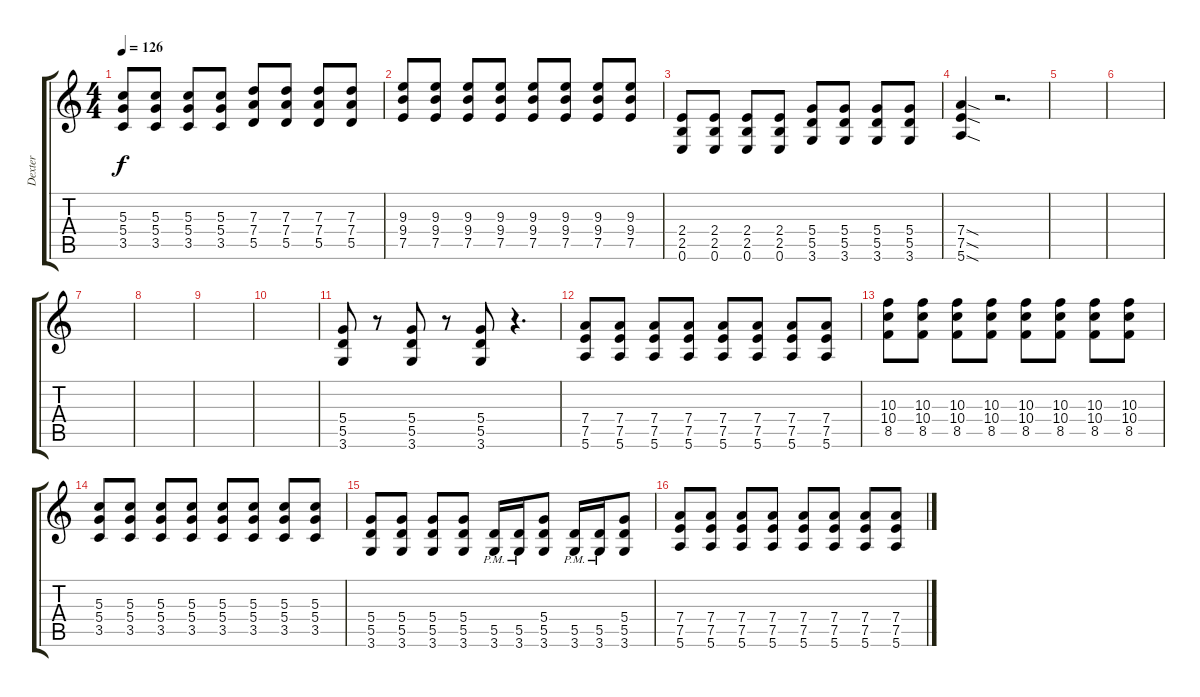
\track ("Dexter" "Dexter") {instrument distortionguitar}
\staff {score tabs}
\tuning (E4 B3 G3 D3 A2 E2) {hide}
\ts (4 4)
\tempo 126
\clef g2
\ks c
(5.3 5.4 3.5).8{dy f} (5.3 5.4 3.5).8 (5.3 5.4 3.5).8 (5.3 5.4 3.5).8 (7.3 7.4 5.5).8 (7.3 7.4 5.5).8 (7.3 7.4 5.5).8 (7.3 7.4 5.5).8 |
(9.3 9.4 7.5).8 (9.3 9.4 7.5).8 (9.3 9.4 7.5).8 (9.3 9.4 7.5).8 (9.3 9.4 7.5).8 (9.3 9.4 7.5).8 (9.3 9.4 7.5).8 (9.3 9.4 7.5).8 |
(2.4 2.5 0.6).8 (2.4 2.5 0.6).8 (2.4 2.5 0.6).8 (2.4 2.5 0.6).8 (5.4 5.5 3.6).8 (5.4 5.5 3.6).8 (5.4 5.5 3.6).8 (5.4 5.5 3.6).8 |
(7.4{sod} 7.5{sod} 5.6{sod}).4 r.2{d} |
|
|
|
|
|
|
(5.4 5.5 3.6).8 r.8 (5.4 5.5 3.6).8 r.8 (5.4 5.5 3.6).8 r.4{d} |
(7.4 7.5 5.6).8 (7.4 7.5 5.6).8 (7.4 7.5 5.6).8 (7.4 7.5 5.6).8 (7.4 7.5 5.6).8 (7.4 7.5 5.6).8 (7.4 7.5 5.6).8 (7.4 7.5 5.6).8 |
(10.3 10.4 8.5).8 (10.3 10.4 8.5).8 (10.3 10.4 8.5).8 (10.3 10.4 8.5).8 (10.3 10.4 8.5).8 (10.3 10.4 8.5).8 (10.3 10.4 8.5).8 (10.3 10.4 8.5).8 |
(5.3 5.4 3.5).8 (5.3 5.4 3.5).8 (5.3 5.4 3.5).8 (5.3 5.4 3.5).8 (5.3 5.4 3.5).8 (5.3 5.4 3.5).8 (5.3 5.4 3.5).8 (5.3 5.4 3.5).8 |
(5.4 5.5 3.6).8 (5.4 5.5 3.6).8 (5.4 5.5 3.6).8 (5.4 5.5 3.6).8 (5.5{pm} 3.6{pm}).16 (5.5{pm} 3.6{pm}).16 (5.4 5.5 3.6).8 (5.5{pm} 3.6{pm}).16 (5.5{pm} 3.6{pm}).16 (5.4 5.5 3.6).8 |
(7.4 7.5 5.6).8 (7.4 7.5 5.6).8 (7.4 7.5 5.6).8 (7.4 7.5 5.6).8 (7.4 7.5 5.6).8 (7.4 7.5 5.6).8 (7.4 7.5 5.6).8 (7.4 7.5 5.6).8
